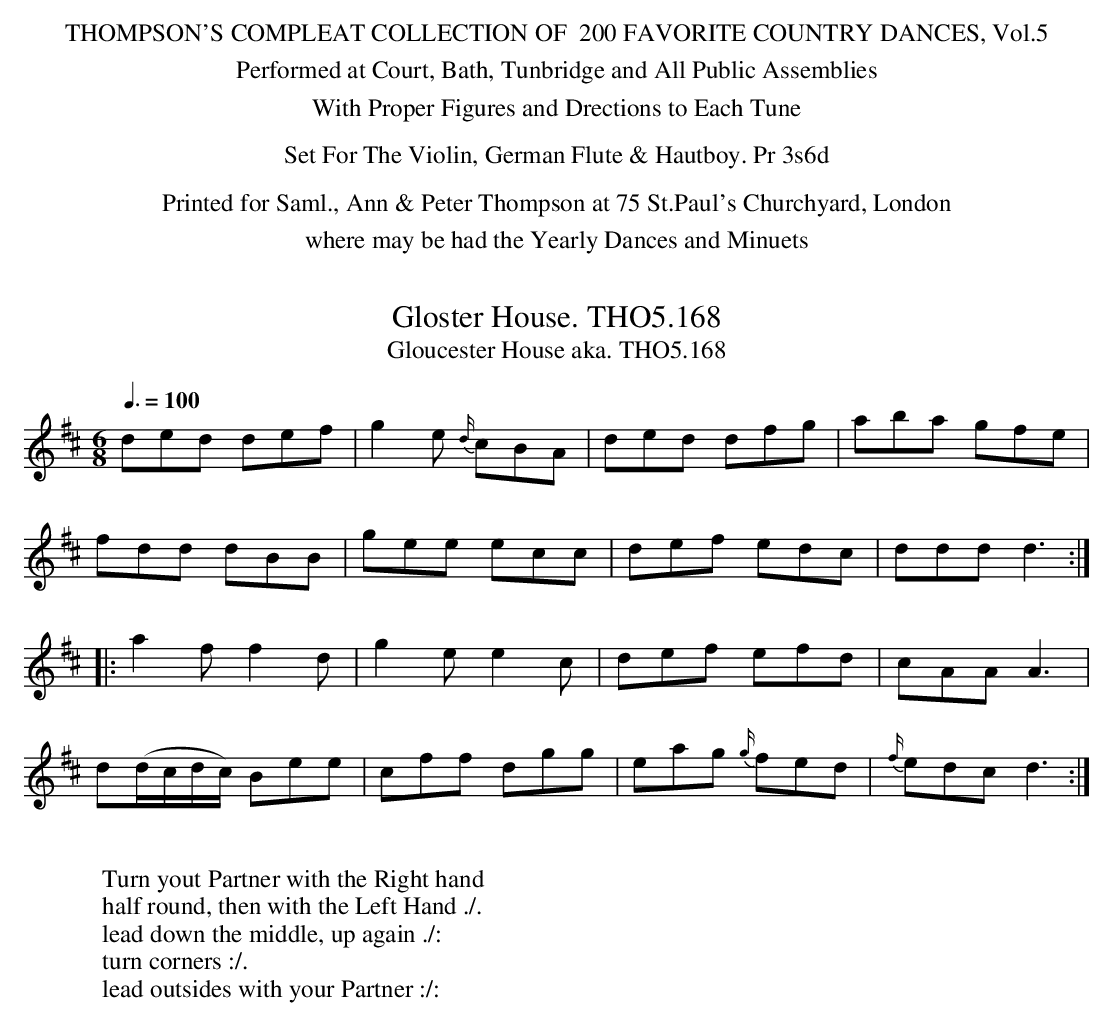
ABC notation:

X:1
T:Gloster House. THO5.168
T:Gloucester House aka. THO5.168
M:6/8
L:1/8
Q:3/8=100
K:D
ded def|g2e {d/}cBA|ded dfg|aba gfe|
fdd dBB|gee ecc|def edc|ddd d3:|
|:a2f f2d|g2e e2c|def efd|cAA A3|
d(d/c/d/c/) Bee|cff dgg|eag {g/}fed|{f/}edc d3:|
W:
W:Turn yout Partner with the Right hand
W:half round, then with the Left Hand ./.
W:lead down the middle, up again ./:
W:turn corners :/.
W:lead outsides with your Partner :/:
